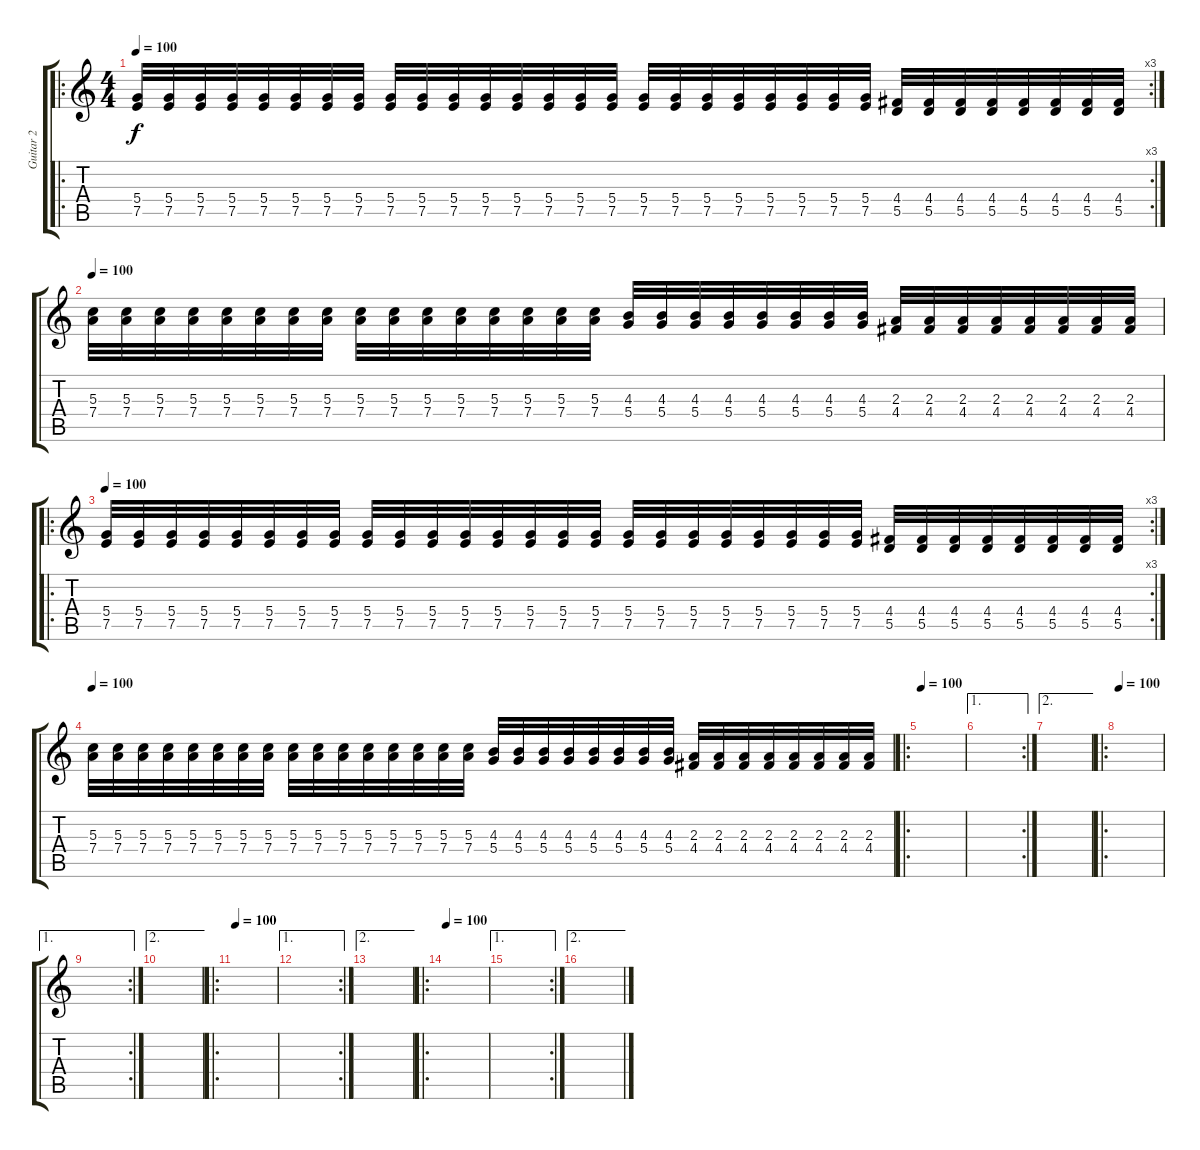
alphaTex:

\track ("Guitar 2" "Guitar 2") {instrument distortionguitar}
\staff {score tabs}
\tuning (E4 B3 G3 D3 A2 E2) {hide}
\ro
\rc 3
\ts (4 4)
\tempo 100
\clef g2
\ks c
(5.4 7.5).32{dy f} (5.4 7.5).32 (5.4 7.5).32 (5.4 7.5).32 (5.4 7.5).32 (5.4 7.5).32 (5.4 7.5).32 (5.4 7.5).32 (5.4 7.5).32 (5.4 7.5).32 (5.4 7.5).32 (5.4 7.5).32 (5.4 7.5).32 (5.4 7.5).32 (5.4 7.5).32 (5.4 7.5).32 (5.4 7.5).32 (5.4 7.5).32 (5.4 7.5).32 (5.4 7.5).32 (5.4 7.5).32 (5.4 7.5).32 (5.4 7.5).32 (5.4 7.5).32 (4.4 5.5).32 (4.4 5.5).32 (4.4 5.5).32 (4.4 5.5).32 (4.4 5.5).32 (4.4 5.5).32 (4.4 5.5).32 (4.4 5.5).32 |
\tempo 100
(5.3 7.4).32 (5.3 7.4).32 (5.3 7.4).32 (5.3 7.4).32 (5.3 7.4).32 (5.3 7.4).32 (5.3 7.4).32 (5.3 7.4).32 (5.3 7.4).32 (5.3 7.4).32 (5.3 7.4).32 (5.3 7.4).32 (5.3 7.4).32 (5.3 7.4).32 (5.3 7.4).32 (5.3 7.4).32 (4.3 5.4).32 (4.3 5.4).32 (4.3 5.4).32 (4.3 5.4).32 (4.3 5.4).32 (4.3 5.4).32 (4.3 5.4).32 (4.3 5.4).32 (2.3 4.4).32 (2.3 4.4).32 (2.3 4.4).32 (2.3 4.4).32 (2.3 4.4).32 (2.3 4.4).32 (2.3 4.4).32 (2.3 4.4).32 |
\ro
\rc 3
\tempo 100
(5.4 7.5).32 (5.4 7.5).32 (5.4 7.5).32 (5.4 7.5).32 (5.4 7.5).32 (5.4 7.5).32 (5.4 7.5).32 (5.4 7.5).32 (5.4 7.5).32 (5.4 7.5).32 (5.4 7.5).32 (5.4 7.5).32 (5.4 7.5).32 (5.4 7.5).32 (5.4 7.5).32 (5.4 7.5).32 (5.4 7.5).32 (5.4 7.5).32 (5.4 7.5).32 (5.4 7.5).32 (5.4 7.5).32 (5.4 7.5).32 (5.4 7.5).32 (5.4 7.5).32 (4.4 5.5).32 (4.4 5.5).32 (4.4 5.5).32 (4.4 5.5).32 (4.4 5.5).32 (4.4 5.5).32 (4.4 5.5).32 (4.4 5.5).32 |
\tempo 100
(5.3 7.4).32 (5.3 7.4).32 (5.3 7.4).32 (5.3 7.4).32 (5.3 7.4).32 (5.3 7.4).32 (5.3 7.4).32 (5.3 7.4).32 (5.3 7.4).32 (5.3 7.4).32 (5.3 7.4).32 (5.3 7.4).32 (5.3 7.4).32 (5.3 7.4).32 (5.3 7.4).32 (5.3 7.4).32 (4.3 5.4).32 (4.3 5.4).32 (4.3 5.4).32 (4.3 5.4).32 (4.3 5.4).32 (4.3 5.4).32 (4.3 5.4).32 (4.3 5.4).32 (2.3 4.4).32 (2.3 4.4).32 (2.3 4.4).32 (2.3 4.4).32 (2.3 4.4).32 (2.3 4.4).32 (2.3 4.4).32 (2.3 4.4).32 |
\ro
\tempo 100
|
\ae 1
\rc 2
|
\ae 2
|
\ro
\tempo 100
|
\ae 1
\rc 2
|
\ae 2
|
\ro
\tempo 100
|
\ae 1
\rc 2
|
\ae 2
|
\ro
\tempo 100
|
\ae 1
\rc 2
|
\ae 2
